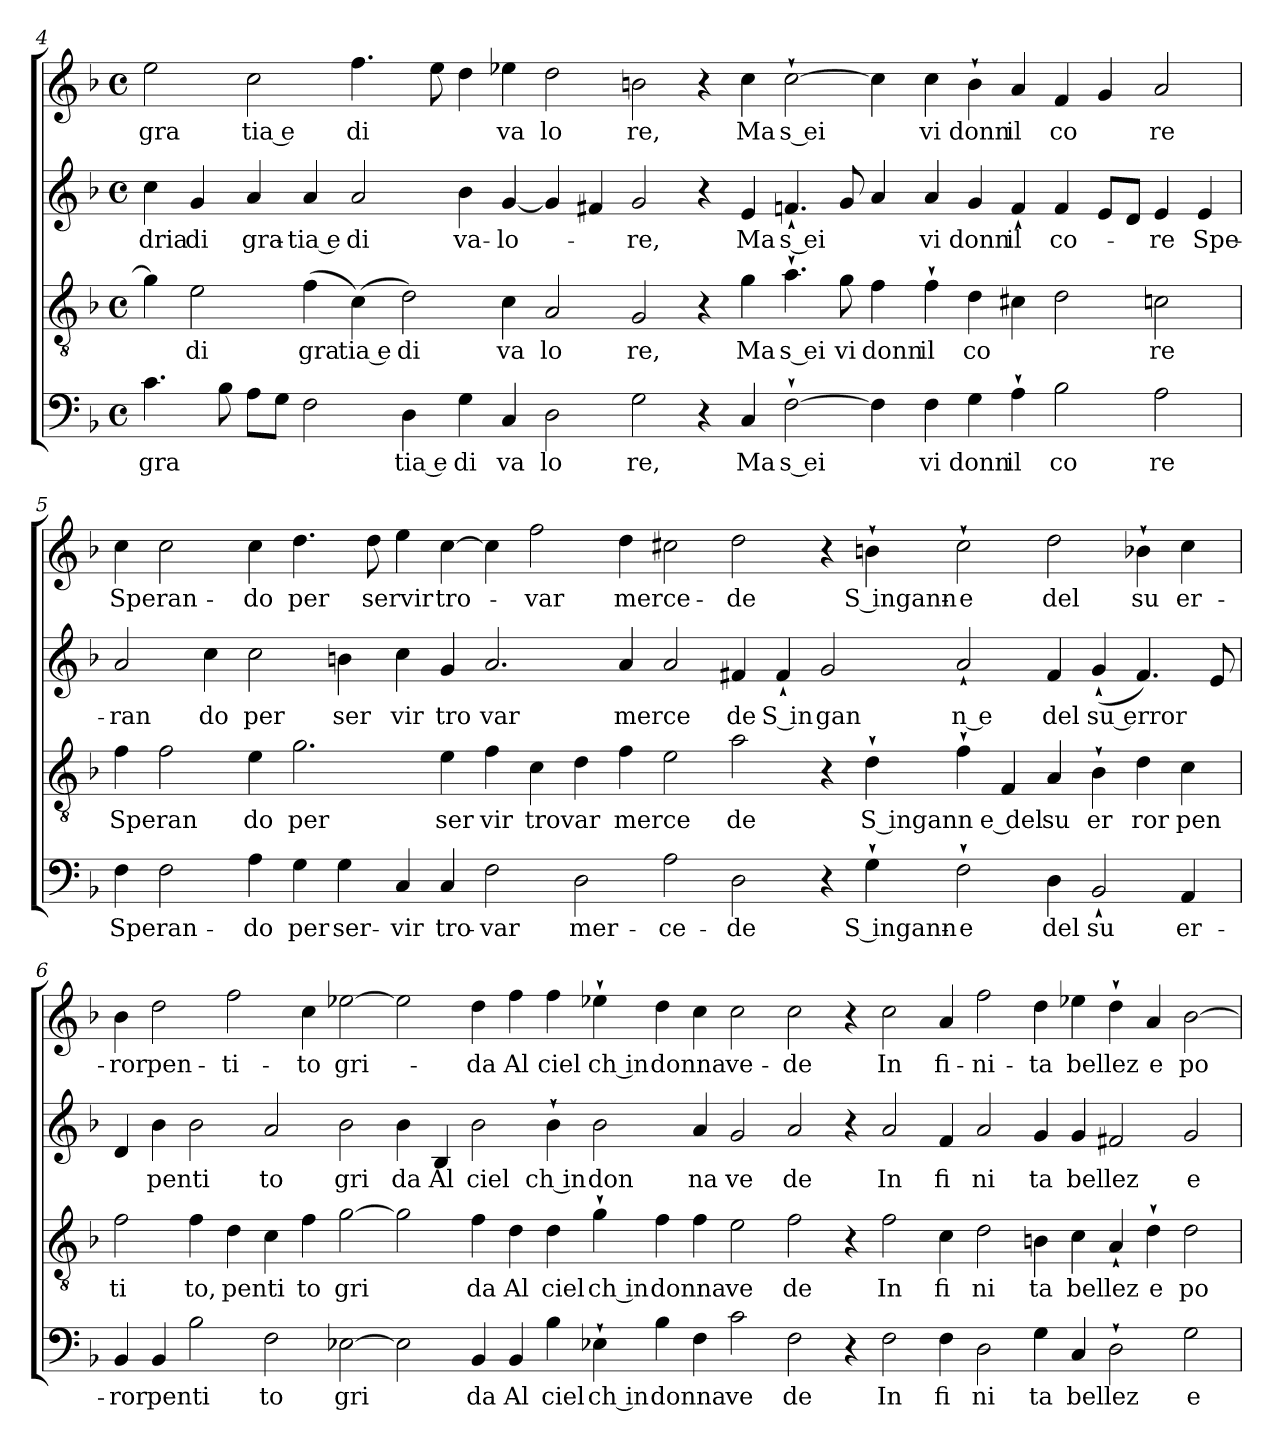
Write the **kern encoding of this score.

**kern	**text	**kern	**text	**kern	**text	**kern	**text
*part4	*part4	*part3	*part3	*part2	*part2	*part1	*part1
*staff4	*staff4	*staff3	*staff3	*staff2	*staff2	*staff1	*staff1
!!LO:PB:g=z
*clefF4	*	*clefGv2	*	*clefG2	*	*clefG2	*
*k[b-]	*	*k[b-]	*	*k[b-]	*	*k[b-]	*
*F:	*	*F:	*	*F:	*	*F:	*
*M4/4	*	*M4/4	*	*M4/4	*	*M4/4	*
*met(c)	*	*met(c)	*	*met(c)	*	*met(c)	*
=4	=4	=4	=4	=4	=4	=4	=4
!	!LO:LY:b	!	!	!	!LO:LY:b	!	!LO:LY:b
4.c\	gra	4g\]	.	4cc\	dria	2ee\	gra
!	!	!	!LO:LY:b	!	!LO:LY:b	!	!
.	.	2e\	di	4g/	di	.	.
8B-\	.	.	.	.	.	.	.
!	!	!	!	!	!LO:LY:b	!	!LO:LY:b:rj
8A\L	.	.	.	4a/	gra-	2cc\	tia e
8G\J	.	.	.	.	.	.	.
!	!	!	!LO:LY:b	!	!LO:LY:b:rj	!	!
2F\	.	(>4f\	gra	4a/	-tia e	.	.
!	!	!	!LO:LY:b:rj	!	!LO:LY:b	!	!LO:LY:b
.	.	(<4c\)	tia e	2a/	di	4.ff\	di
!	!LO:LY:b:rj	!	!LO:LY:b	!	!	!	!
4D\	tia e	2d\)	di	.	.	.	.
.	.	.	.	.	.	8ee\	.
!	!LO:LY:b	!	!	!	!LO:LY:b	!	!
4G\	di	.	.	4b-\	va-	4dd\	.
!	!LO:LY:b	!	!LO:LY:b	!	!LO:LY:b	!	!LO:LY:b
4C/	va	4c\	va	[<4g/	-lo-	4ee-X\	va
!	!LO:LY:b	!	!LO:LY:b	!	!	!	!LO:LY:b
2D\	lo	2A/	lo	4g/]	.	2dd\	lo
.	.	.	.	4f#X/	.	.	.
!	!LO:LY:b	!	!LO:LY:b	!	!LO:LY:b	!	!LO:LY:b
2G\	re,	2G/	re,	2g/	-re,	2bn\	re,
4r	.	4r	.	4r	.	4r	.
!	!LO:LY:b	!	!LO:LY:b	!	!LO:LY:b	!	!LO:LY:b
4C/	Ma	4g\	Ma	4e/	Ma	4cc\	Ma
!	!LO:LY:b:rj	!	!LO:LY:b:rj	!	!LO:LY:b	!	!LO:LY:b:rj
[>2F`>\	s ei	4.a`>\	s ei	4.fn`</	s ei	[>2cc`>\	s ei
!	!	!	!LO:LY:b	!	!	!	!
.	.	8g\	vi	8g/	.	.	.
!	!	!	!LO:LY:b	!	!	!	!
4F\]	.	4f\	donn	4a/	.	4cc\]	.
!	!LO:LY:b	!	!LO:LY:b	!	!LO:LY:b	!	!LO:LY:b
4F\	vi	4f`>\	il	4a/	vi	4cc\	vi
!	!LO:LY:b	!	!LO:LY:b	!	!LO:LY:b	!	!LO:LY:b
4G\	donn	4d\	co	4g/	donn	4b`>\	donn
!	!LO:LY:b	!	!	!	!LO:LY:b	!	!LO:LY:b
4A`>\	il	4c#X\	.	4f`</	il	4a/	il
!	!LO:LY:b	!	!	!	!LO:LY:b	!	!LO:LY:b
2B-\	co	2d\	.	4f/	co-	4f/	co
.	.	.	.	8e/L	.	4g/	.
.	.	.	.	8d/J	.	.	.
!	!LO:LY:b	!	!LO:LY:b	!	!LO:LY:b	!	!LO:LY:b
2A\	re	2cn\	re	4e/	-re	2a/	re
!	!	!	!	!	!LO:LY:b	!	!
.	.	.	.	4e/	Spe-	.	.
!!LO:LB:g=z
=5	=5	=5	=5	=5	=5	=5	=5
!	!LO:LY:b	!	!LO:LY:b	!	!LO:LY:b	!	!LO:LY:b
4F\	Speran-	4f\	Speran	2a/	-ran	4cc\	Speran-
2F\	.	2f\	.	.	.	2cc\	.
!	!	!	!	!	!LO:LY:b	!	!
.	.	.	.	4cc\	do	.	.
!	!LO:LY:b	!	!LO:LY:b	!	!LO:LY:b	!	!LO:LY:b
4A\	-do	4e\	do	2cc\	per	4cc\	-do
!	!LO:LY:b	!	!LO:LY:b	!	!	!	!LO:LY:b
4G\	per	2.g\	per	.	.	4.dd\	per
!	!LO:LY:b	!	!	!	!LO:LY:b	!	!
4G\	ser-	.	.	4bn\	ser	.	.
!	!	!	!	!	!	!	!LO:LY:b
.	.	.	.	.	.	8dd\	servir
!	!LO:LY:b	!	!	!	!LO:LY:b	!	!
4C/	-vir	.	.	4cc\	vir	4ee\	.
!	!LO:LY:b	!	!LO:LY:b	!	!LO:LY:b	!	!LO:LY:b
4C/	tro-	4e\	ser	4g/	tro	[>4cc\	tro-
!	!LO:LY:b	!	!LO:LY:b	!	!LO:LY:b	!	!
2F\	-var	4f\	vir	2.a/	var	4cc\]	.
!	!	!	!LO:LY:b	!	!	!	!LO:LY:b
.	.	4c\	trovar	.	.	2ff\	-var
!	!LO:LY:b	!	!	!	!	!	!
2D\	mer-	4d\	.	.	.	.	.
!	!	!	!LO:LY:b	!	!LO:LY:b	!	!LO:LY:b
.	.	4f\	merce	4a/	merce	4dd\	merce-
!	!LO:LY:b	!	!	!	!	!	!
2A\	-ce-	2e\	.	2a/	.	2cc#X\	.
!	!LO:LY:b	!	!LO:LY:b	!	!LO:LY:b	!	!LO:LY:b
2D\	-de	2a\	de	4f#X/	de	2dd\	-de
!	!	!	!	!	!LO:LY:b:rj	!	!
.	.	.	.	4f#`</	S in	.	.
!	!	!	!	!	!LO:LY:b	!	!
4r	.	4r	.	2g/	gan	4r	.
!	!LO:LY:b:rj	!	!LO:LY:b:rj	!	!	!	!LO:LY:b:rj
4G`>\	S ingann-	4d`>\	S ingann	.	.	4bn`>\	S ingann-
!	!LO:LY:b	!	!	!	!LO:LY:b:rj	!	!LO:LY:b
2F`>\	-e	4f`>\	.	2a`</	n e	2cc#`>\	-e
!	!	!	!LO:LY:b:rj	!	!	!	!
.	.	4F/	e del	.	.	.	.
!	!LO:LY:b	!	!LO:LY:b	!	!LO:LY:b	!	!LO:LY:b
4D\	del	4A/	su	4f#/	del	2dd\	del
!	!LO:LY:b	!	!LO:LY:b	!	!LO:LY:b:rj	!	!
2BB-`</	su	4B-`>\	er	(<4g`</	su error	.	.
!	!	!	!LO:LY:b	!	!	!	!LO:LY:b
.	.	4d\	ror	4.f#/)	.	4b-X`>\	su
!	!LO:LY:b	!	!LO:LY:b	!	!	!	!LO:LY:b
4AA/	er-	4c\	pen	.	.	4cc#\	er-
.	.	.	.	8e/	.	.	.
!!LO:LB:g=z
=6	=6	=6	=6	=6	=6	=6	=6
!	!LO:LY:b	!	!LO:LY:b	!	!	!	!LO:LY:b
4BB-/	-ror	2f\	ti	4d/	.	4b-\	-ror
!	!LO:LY:b	!	!	!	!LO:LY:b	!	!LO:LY:b
4BB-/	penti	.	.	4b-\	penti	2dd\	pen-
!	!	!	!LO:LY:b	!	!	!	!
2B-\	.	4f\	to,	2b-\	.	.	.
!	!	!	!LO:LY:b	!	!	!	!LO:LY:b
.	.	4d\	penti	.	.	2ff\	-ti-
!	!LO:LY:b	!	!	!	!LO:LY:b	!	!
2F\	to	4c\	.	2a/	to	.	.
!	!	!	!LO:LY:b	!	!	!	!LO:LY:b
.	.	4f\	to	.	.	4cc\	-to
!	!LO:LY:b	!	!LO:LY:b	!	!LO:LY:b	!	!LO:LY:b
[>2E-X\	gri	[>2g\	gri	2b-\	gri	[>2ee-X\	gri-
!	!	!	!	!	!LO:LY:b	!	!
2E-\]	.	2g\]	.	4b-\	da	2ee-\]	.
!	!	!	!	!	!LO:LY:b	!	!
.	.	.	.	4B-/	Al	.	.
!	!LO:LY:b	!	!LO:LY:b	!	!LO:LY:b	!	!LO:LY:b
4BB-/	da	4f\	da	2b-\	ciel	4dd\	-da
!	!LO:LY:b	!	!LO:LY:b	!	!	!	!LO:LY:b
4BB-/	Al	4d\	Al	.	.	4ff\	Al
!	!LO:LY:b	!	!LO:LY:b	!	!LO:LY:b:rj	!	!LO:LY:b
4B-\	ciel	4d\	ciel	4b-`>\	ch in	4ff\	ciel
!	!LO:LY:b:rj	!	!LO:LY:b:rj	!	!LO:LY:b	!	!LO:LY:b:rj
4E-X`>\	ch in	4g`>\	ch in	2b-\	don	4ee-X`>\	ch in
!	!LO:LY:b	!	!LO:LY:b	!	!	!	!LO:LY:b
4B-\	donna	4f\	donna	.	.	4dd\	donna
!	!	!	!	!	!LO:LY:b	!	!
4F\	.	4f\	.	4a/	na	4cc\	.
!	!LO:LY:b	!	!LO:LY:b	!	!LO:LY:b	!	!LO:LY:b
2c\	ve	2e\	ve	2g/	ve	2cc\	ve-
!	!LO:LY:b	!	!LO:LY:b	!	!LO:LY:b	!	!LO:LY:b
2F\	de	2f\	de	2a/	de	2cc\	-de
4r	.	4r	.	4r	.	4r	.
!	!LO:LY:b	!	!LO:LY:b	!	!LO:LY:b	!	!LO:LY:b
2F\	In	2f\	In	2a/	In	2cc\	In
!	!LO:LY:b	!	!LO:LY:b	!	!LO:LY:b	!	!LO:LY:b
4F\	fi	4c\	fi	4f/	fi	4a/	fi-
!	!LO:LY:b	!	!LO:LY:b	!	!LO:LY:b	!	!LO:LY:b
2D\	ni	2d\	ni	2a/	ni	2ff\	-ni-
!	!LO:LY:b	!	!LO:LY:b	!	!LO:LY:b	!	!LO:LY:b
4G\	ta	4Bn\	ta	4g/	ta	4dd\	-ta
!	!LO:LY:b	!	!LO:LY:b	!	!LO:LY:b	!	!LO:LY:b
4C/	bellez	4c\	bellez	4g/	bellez	4ee-X\	bellez
2D`>\	.	4A`</	.	2f#X/	.	4dd`>\	.
!	!	!	!LO:LY:b	!	!	!	!LO:LY:b
.	.	4d`>\	e	.	.	4a/	e
!	!LO:LY:b	!	!LO:LY:b	!	!LO:LY:b	!	!LO:LY:b
2G\	e	2d\	po	2g/	e	[>2b-\	po-
=	=	=	=	=	=	=	=
*-	*-	*-	*-	*-	*-	*-	*-
